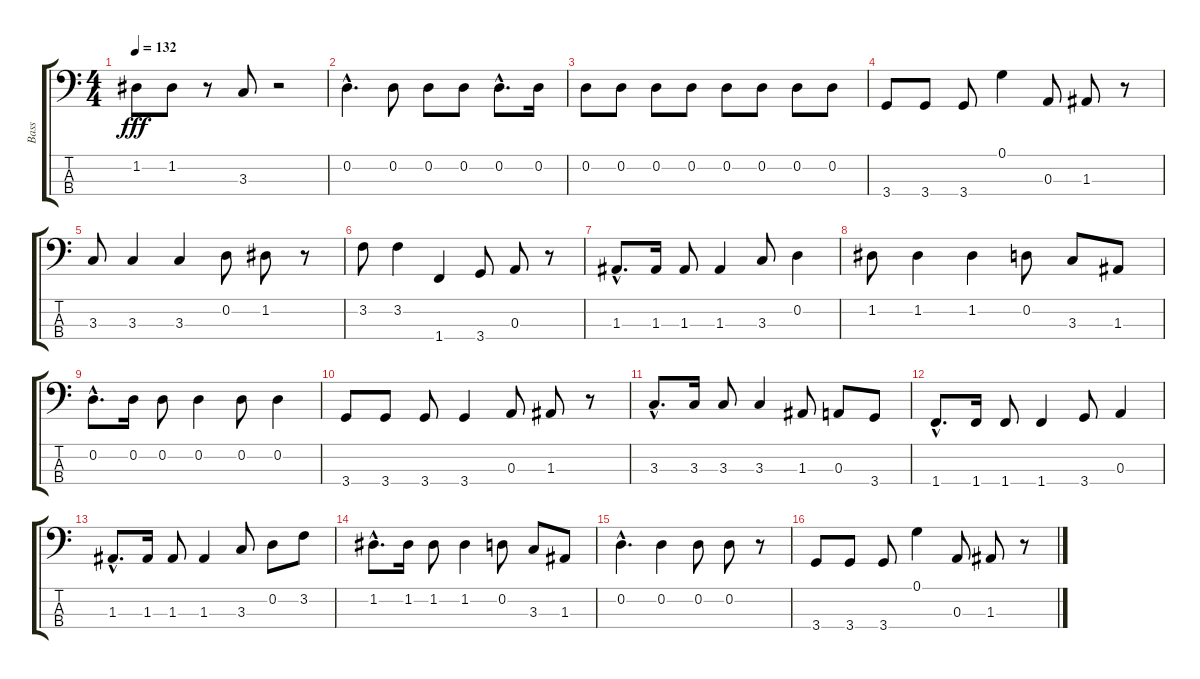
\track ("Bass" "Bass") {instrument electricbasspick}
\staff {score tabs}
\tuning (G2 D2 A1 E1) {hide}
\ts (4 4)
\tempo 132
\clef f4
\ks c
1.2.8{dy fff} 1.2.8 r.8 3.3.8 r.2 |
0.2{hac}.4{d} 0.2.8 0.2.8 0.2.8 0.2{hac}.8{d} 0.2.16 |
0.2.8 0.2.8 0.2.8 0.2.8 0.2.8 0.2.8 0.2.8 0.2.8 |
3.4.8 3.4.8 3.4.8 0.1.4 0.3.8 1.3.8 r.8 |
3.3.8 3.3.4 3.3.4 0.2.8 1.2.8 r.8 |
3.2.8 3.2.4 1.4.4 3.4.8 0.3.8 r.8 |
1.3{hac}.8{d} 1.3.16 1.3.8 1.3.4 3.3.8 0.2.4 |
1.2.8 1.2.4 1.2.4 0.2.8 3.3.8 1.3.8 |
0.2{hac}.8{d} 0.2.16 0.2.8 0.2.4 0.2.8 0.2.4 |
3.4.8 3.4.8 3.4.8 3.4.4 0.3.8 1.3.8 r.8 |
3.3{hac}.8{d} 3.3.16 3.3.8 3.3.4 1.3.8 0.3.8 3.4.8 |
1.4{hac}.8{d} 1.4.16 1.4.8 1.4.4 3.4.8 0.3.4 |
1.3{hac}.8{d} 1.3.16 1.3.8 1.3.4 3.3.8 0.2.8 3.2.8 |
1.2{hac}.8{d} 1.2.16 1.2.8 1.2.4 0.2.8 3.3.8 1.3.8 |
0.2{hac}.4{d} 0.2.4 0.2.8 0.2.8 r.8 |
3.4.8 3.4.8 3.4.8 0.1.4 0.3.8 1.3.8 r.8
